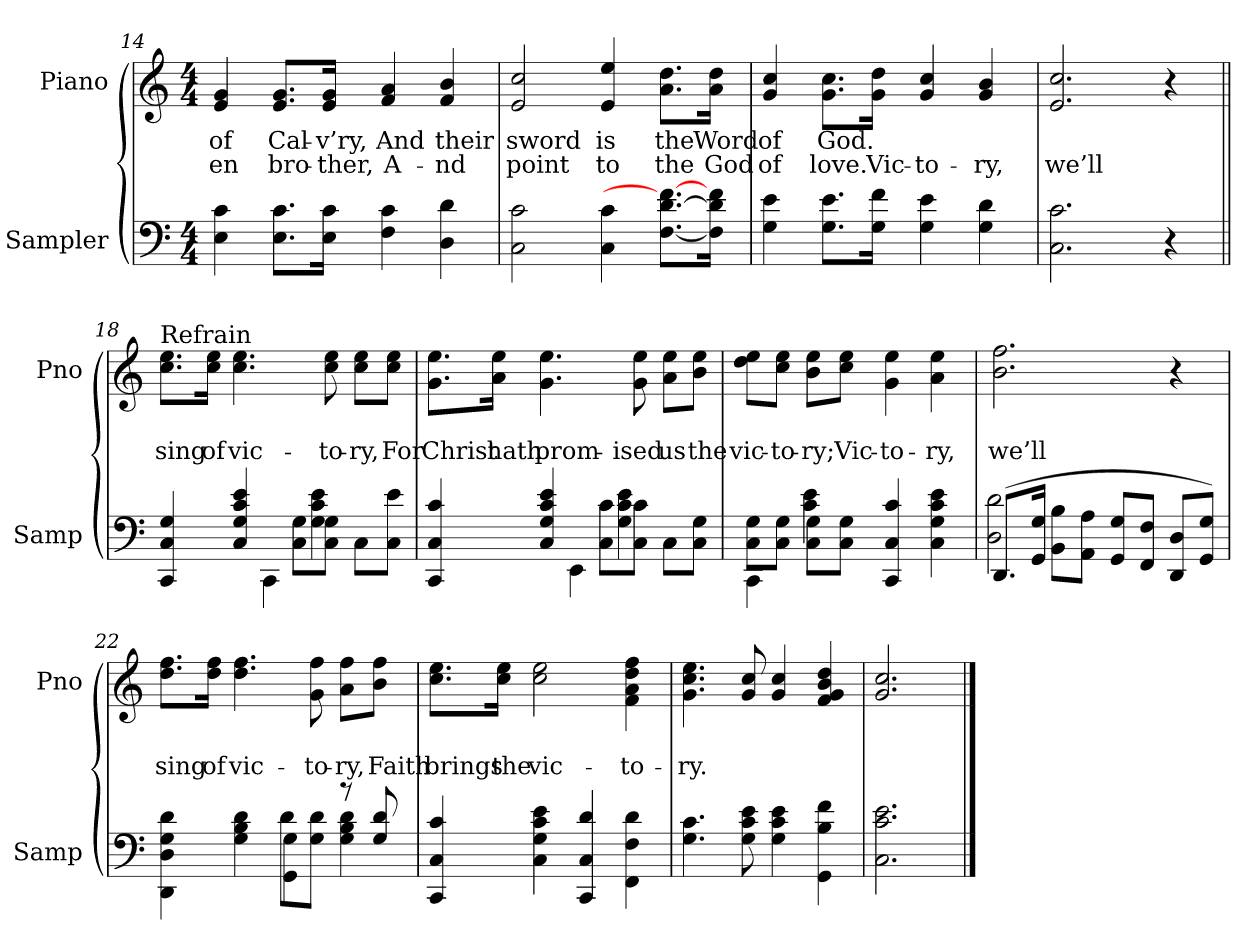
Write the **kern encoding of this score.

**kern	**kern	**text	**text
*part2	*part1	*part1	*part1
*staff2	*staff1	*staff1	*staff1
*I"Sampler	*I"Piano	*	*
*I'Samp	*I'Pno	*	*
*clefF4	*clefG2	*	*
*M4/4	*M4/4	*	*
=14	=14	=14	=14
4E 4c	4e 4g	of	-en
8.E\ 8.c\L	8.e/ 8.g/L	Cal-	bro-
16E\ 16c\Jk	16e/ 16g/Jk	-v’ry,	-ther,
4F 4c	4f 4a	And	A-
4D 4d	4f 4b	their	-nd
=15	=15	=15	=15
2C 2c	2e 2cc	sword	point
4C 4c	4e 4ee	is	to
[8.F\ [8.d\ 8.f_\L	8.a\ 8.dd\L	the	the
16F]\ 16d]\ 16f\Jk	16a\ 16dd\Jk	Word	God
=16	=16	=16	=16
4G 4e	4g 4cc	of	of
8.G\ 8.e\L	8.g\ 8.cc\L	God.	love.
16G\ 16f\Jk	16g\ 16dd\Jk	.	Vic-
4G 4e	4g 4cc	.	-to-
4G 4d	4g 4b	.	-ry,
=17	=17	=17	=17
2.C 2.c	2.e 2.cc	.	we’ll
4r	4r	.	.
=18||	=18||	=18||	=18||
*^	*	*	*
!	!	!LO:TX:t=Refrain	!	!
4CC 4C 4G	4.ryy	8.cc\ 8.ee\L	.	sing
.	.	16cc\ 16ee\Jk	.	of
4C 4G 4c 4e	.	4.cc 4.ee	.	vic-
.	4CC	.	.	.
8C\ 8G\L	.	.	.	.
8C\ 8G\J	4G 4c 4e	8cc 8ee	.	-to-
8C\L	.	8cc\ 8ee\L	.	-ry,
8C\ 8e\J	8ryy	8cc\ 8ee\J	.	For
=19	=19	=19	=19	=19
4CC 4C 4c	4.ryy	8.g\ 8.ee\L	.	Christ
.	.	16a\ 16ee\Jk	.	hath
4C 4G 4c 4e	.	4.g 4.ee	.	prom-
.	4EE	.	.	.
8C\ 8c\L	.	.	.	.
8C\ 8c\J	4G 4c 4e	8g 8ee	.	-ised
8C\L	.	8a\ 8ee\L	.	us
8C\ 8G\J	8ryy	8b\ 8ee\J	.	the
=20	=20	=20	=20	=20
8C\ 8G\L	4CC	8dd\ 8ee\L	.	vic-
8C\ 8G\J	.	8cc\ 8ee\J	.	-to-
8C\ 8G\L	4c 4e	8b\ 8ee\L	.	-ry;
8C\ 8G\J	.	8cc\ 8ee\J	.	Vic-
4CC 4C 4c	2ryy	4g 4ee	.	-to-
4C 4G 4c 4e	.	4a 4ee	.	-ry,
=21	=21	=21	=21	=21
(8.DD/L	2D 2d	2.b 2.ff	.	we’ll
16GG/ 16G/Jk	.	.	.	.
8BB\ 8B\L	.	.	.	.
8AA\ 8A\J	.	.	.	.
8GG/ 8G/L	2ryy	.	.	.
8FF/ 8F/J	.	.	.	.
8DD/ 8D/L	.	4r	.	.
8GG/ 8G/J)	.	.	.	.
=22	=22	=22	=22	=22
4DD 4D 4G 4d	2ryy	8.dd\ 8.ff\L	.	sing
.	.	16dd\ 16ff\Jk	.	of
4G 4B 4d	.	4.dd 4.ff	.	vic-
8d\L	4GG 4G	.	.	.
8G\ 8d\J	.	8g 8ff	.	-to-
8r	4G 4B 4d	8a\ 8ff\L	.	-ry,
8G 8d	.	8b\ 8ff\J	.	Faith
*v	*v	*	*	*
=23	=23	=23	=23
4CC 4C 4c	8.cc\ 8.ee\L	.	brings
.	16cc\ 16ee\Jk	.	the
4C 4G 4c 4e	2cc 2ee	.	vic-
4CC 4C 4d	.	.	.
4FF 4F 4d	4f 4a 4dd 4ff	.	-to-
=24	=24	=24	=24
4.G 4.c	4.g 4.cc 4.ee	.	-ry.
8G 8c 8e	8g 8cc	.	.
4G 4c 4e	4g 4cc	.	.
4GG 4B 4f	4f 4g 4b 4dd	.	.
=25	=25	=25	=25
2.C 2.c 2.e	2.g 2.cc	.	.
==	==	==	==
*-	*-	*-	*-
